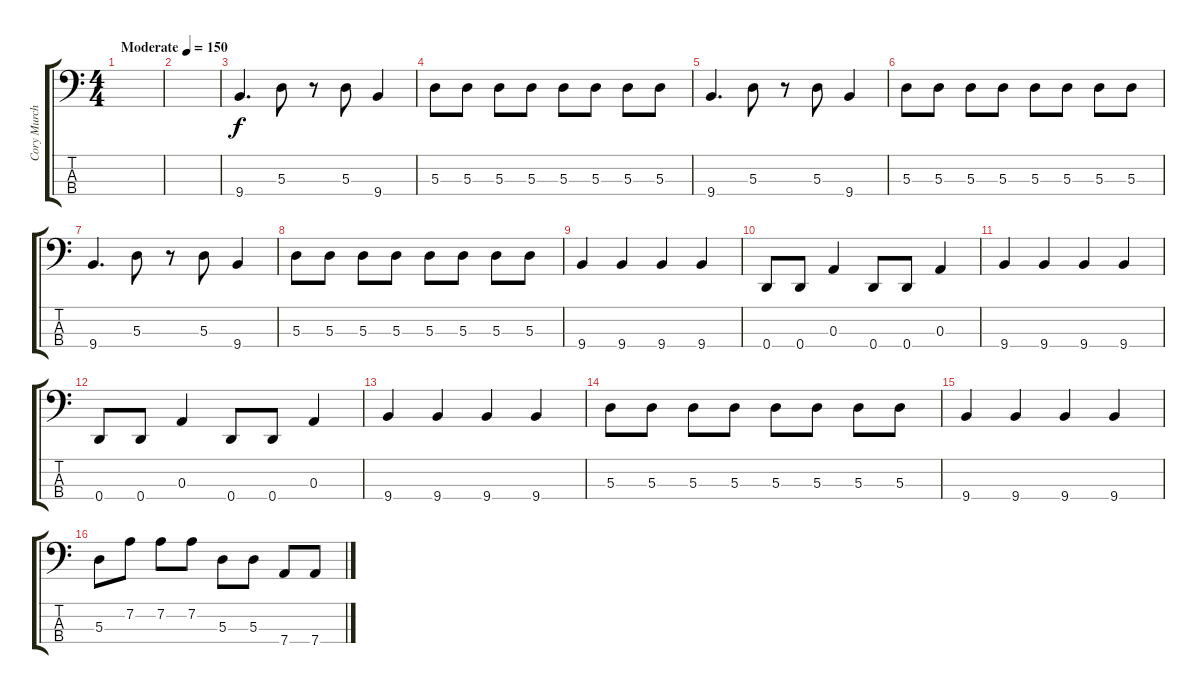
\track ("Cory Murchy" "Cory Murch") {instrument electricbassfinger}
\staff {score tabs}
\tuning (G2 D2 A1 D1) {hide}
\ts (4 4)
\tempo (150 "Moderate")
\clef f4
\ks c
|
|
9.4.4{d} 5.3.8 r.8 5.3.8 9.4.4 |
5.3.8 5.3.8 5.3.8 5.3.8 5.3.8 5.3.8 5.3.8 5.3.8 |
9.4.4{d} 5.3.8 r.8 5.3.8 9.4.4 |
5.3.8 5.3.8 5.3.8 5.3.8 5.3.8 5.3.8 5.3.8 5.3.8 |
9.4.4{d} 5.3.8 r.8 5.3.8 9.4.4 |
5.3.8 5.3.8 5.3.8 5.3.8 5.3.8 5.3.8 5.3.8 5.3.8 |
9.4.4 9.4.4 9.4.4 9.4.4 |
0.4.8 0.4.8 0.3.4 0.4.8 0.4.8 0.3.4 |
9.4.4 9.4.4 9.4.4 9.4.4 |
0.4.8 0.4.8 0.3.4 0.4.8 0.4.8 0.3.4 |
9.4.4 9.4.4 9.4.4 9.4.4 |
5.3.8 5.3.8 5.3.8 5.3.8 5.3.8 5.3.8 5.3.8 5.3.8 |
9.4.4 9.4.4 9.4.4 9.4.4 |
5.3.8 7.2.8 7.2.8 7.2.8 5.3.8 5.3.8 7.4.8 7.4.8
